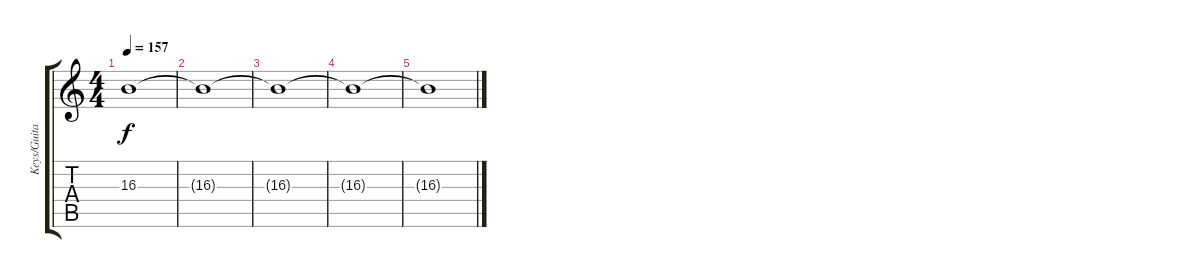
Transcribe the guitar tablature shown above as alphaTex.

\track ("Keys/Guitar" "Keys/Guita") {instrument choiraahs}
\staff {score tabs}
\tuning (E4 B3 G3 D3 A2 E2) {hide}
\ts (4 4)
\tempo 157
\clef g2
\ks c
16.3{t}.1{dy f} |
16.3{t}.1 |
16.3{t}.1 |
16.3{t}.1 |
16.3{t}.1
